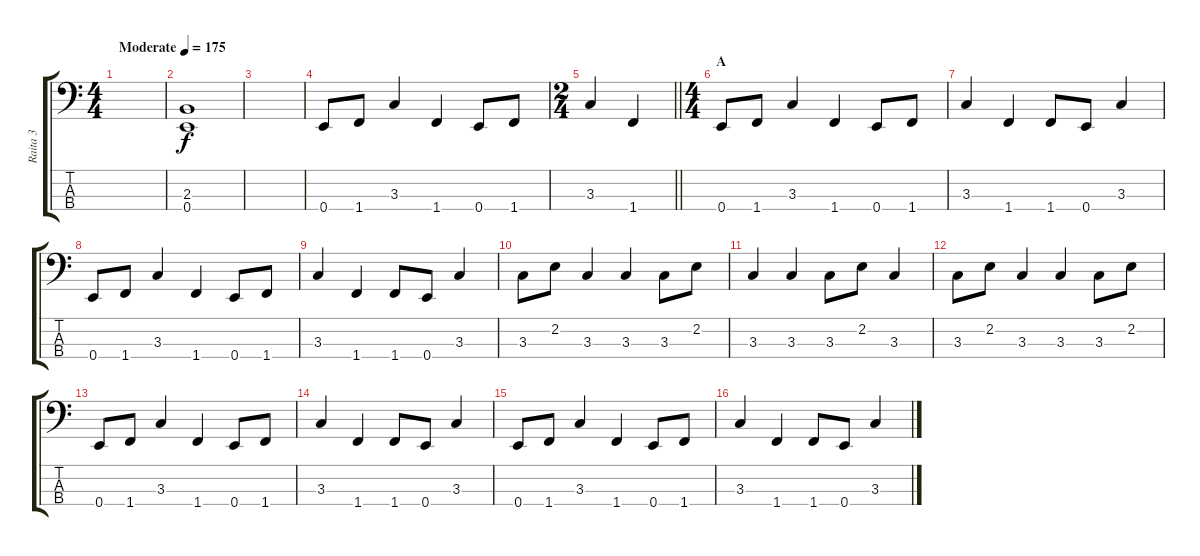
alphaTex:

\track ("Raita 3" "Raita 3") {instrument electricbasspick}
\staff {score tabs}
\tuning (G2 D2 A1 E1) {hide}
\ts (4 4)
\tempo (175 "Moderate")
\clef f4
\ks c
|
(2.3 0.4).1 |
|
0.4.8 1.4.8 3.3.4 1.4.4 0.4.8 1.4.8 |
\ts (2 4)
\barLineRight lightlight
3.3.4 1.4.4 |
\ts (4 4)
\section ("" "A")
0.4.8 1.4.8 3.3.4 1.4.4 0.4.8 1.4.8 |
3.3.4 1.4.4 1.4.8 0.4.8 3.3.4 |
0.4.8 1.4.8 3.3.4 1.4.4 0.4.8 1.4.8 |
3.3.4 1.4.4 1.4.8 0.4.8 3.3.4 |
3.3.8 2.2.8 3.3.4 3.3.4 3.3.8 2.2.8 |
3.3.4 3.3.4 3.3.8 2.2.8 3.3.4 |
3.3.8 2.2.8 3.3.4 3.3.4 3.3.8 2.2.8 |
0.4.8 1.4.8 3.3.4 1.4.4 0.4.8 1.4.8 |
3.3.4 1.4.4 1.4.8 0.4.8 3.3.4 |
0.4.8 1.4.8 3.3.4 1.4.4 0.4.8 1.4.8 |
3.3.4 1.4.4 1.4.8 0.4.8 3.3.4
